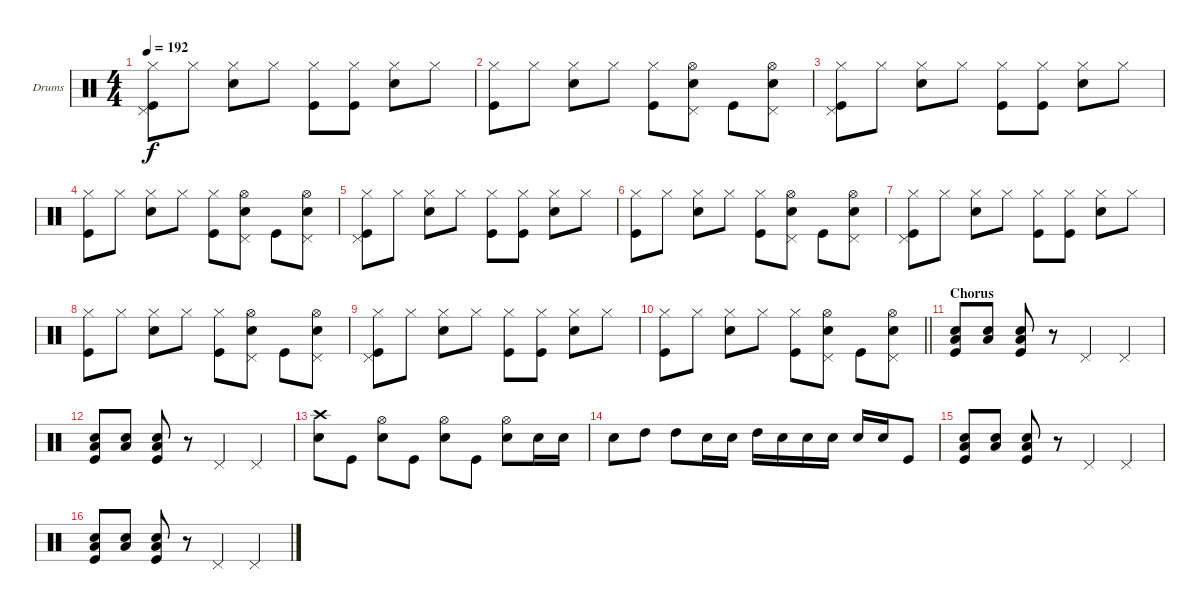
\defaultSystemsLayout 4
\bracketExtendMode groupsimilarinstruments
\firstSystemTrackNameOrientation horizontal
\otherSystemsTrackNameOrientation horizontal
\track ("Drums" "Drums") {instrument percussion}
\staff {score}
\articulation defaults
\ts (4 4)
\tempo 192
\clef neutral
\ks c
("Kick (hit)" "Hi-Hat (closed)" "Pedal Hi-Hat (hit)").8{dy f} "Hi-Hat (closed)".8 ("Hi-Hat (closed)" "Snare (hit) 2").8 "Hi-Hat (closed)".8 ("Kick (hit)" "Hi-Hat (closed)").8 ("Hi-Hat (closed)" "Kick (hit)").8 ("Hi-Hat (closed)" "Snare (hit) 2").8 "Hi-Hat (closed)".8 |
("Kick (hit)" "Hi-Hat (closed)").8 "Hi-Hat (closed)".8 ("Hi-Hat (closed)" "Snare (hit) 2").8 "Hi-Hat (closed)".8 ("Kick (hit)" "Hi-Hat (closed)").8 ("Hi-Hat (open)" "Snare (hit) 2" "Pedal Hi-Hat (hit)").8 "Kick (hit)".8 ("Hi-Hat (open)" "Snare (hit) 2" "Pedal Hi-Hat (hit)").8 |
("Kick (hit)" "Hi-Hat (closed)" "Pedal Hi-Hat (hit)").8 "Hi-Hat (closed)".8 ("Hi-Hat (closed)" "Snare (hit) 2").8 "Hi-Hat (closed)".8 ("Kick (hit)" "Hi-Hat (closed)").8 ("Hi-Hat (closed)" "Kick (hit)").8 ("Hi-Hat (closed)" "Snare (hit) 2").8 "Hi-Hat (closed)".8 |
("Kick (hit)" "Hi-Hat (closed)").8 "Hi-Hat (closed)".8 ("Hi-Hat (closed)" "Snare (hit) 2").8 "Hi-Hat (closed)".8 ("Kick (hit)" "Hi-Hat (closed)").8 ("Hi-Hat (open)" "Snare (hit) 2" "Pedal Hi-Hat (hit)").8 "Kick (hit)".8 ("Hi-Hat (open)" "Snare (hit) 2" "Pedal Hi-Hat (hit)").8 |
("Kick (hit)" "Hi-Hat (closed)" "Pedal Hi-Hat (hit)").8 "Hi-Hat (closed)".8 ("Hi-Hat (closed)" "Snare (hit) 2").8 "Hi-Hat (closed)".8 ("Kick (hit)" "Hi-Hat (closed)").8 ("Hi-Hat (closed)" "Kick (hit)").8 ("Hi-Hat (closed)" "Snare (hit) 2").8 "Hi-Hat (closed)".8 |
("Kick (hit)" "Hi-Hat (closed)").8 "Hi-Hat (closed)".8 ("Hi-Hat (closed)" "Snare (hit) 2").8 "Hi-Hat (closed)".8 ("Kick (hit)" "Hi-Hat (closed)").8 ("Hi-Hat (open)" "Snare (hit) 2" "Pedal Hi-Hat (hit)").8 "Kick (hit)".8 ("Hi-Hat (open)" "Snare (hit) 2" "Pedal Hi-Hat (hit)").8 |
("Kick (hit)" "Hi-Hat (closed)" "Pedal Hi-Hat (hit)").8 "Hi-Hat (closed)".8 ("Hi-Hat (closed)" "Snare (hit) 2").8 "Hi-Hat (closed)".8 ("Kick (hit)" "Hi-Hat (closed)").8 ("Hi-Hat (closed)" "Kick (hit)").8 ("Hi-Hat (closed)" "Snare (hit) 2").8 "Hi-Hat (closed)".8 |
("Kick (hit)" "Hi-Hat (closed)").8 "Hi-Hat (closed)".8 ("Hi-Hat (closed)" "Snare (hit) 2").8 "Hi-Hat (closed)".8 ("Kick (hit)" "Hi-Hat (closed)").8 ("Hi-Hat (open)" "Snare (hit) 2" "Pedal Hi-Hat (hit)").8 "Kick (hit)".8 ("Hi-Hat (open)" "Snare (hit) 2" "Pedal Hi-Hat (hit)").8 |
("Kick (hit)" "Hi-Hat (closed)" "Pedal Hi-Hat (hit)").8 "Hi-Hat (closed)".8 ("Hi-Hat (closed)" "Snare (hit) 2").8 "Hi-Hat (closed)".8 ("Kick (hit)" "Hi-Hat (closed)").8 ("Hi-Hat (closed)" "Kick (hit)").8 ("Hi-Hat (closed)" "Snare (hit) 2").8 "Hi-Hat (closed)".8 |
\barLineRight lightlight
("Kick (hit)" "Hi-Hat (closed)").8 "Hi-Hat (closed)".8 ("Hi-Hat (closed)" "Snare (hit) 2").8 "Hi-Hat (closed)".8 ("Kick (hit)" "Hi-Hat (closed)").8 ("Hi-Hat (open)" "Snare (hit) 2" "Pedal Hi-Hat (hit)").8 "Kick (hit)".8 ("Hi-Hat (open)" "Snare (hit) 2" "Pedal Hi-Hat (hit)").8 |
\section ("" "Chorus")
("Kick (hit)" "Low Tom (hit)" "Snare (hit) 2").8 ("Snare (hit) 2" "Low Tom (hit)").8 ("Kick (hit)" "Low Tom (hit)" "Snare (hit) 2").8 r.8 "Pedal Hi-Hat (hit)".4 "Pedal Hi-Hat (hit)".4 |
("Kick (hit)" "Low Tom (hit)" "Snare (hit) 2").8 ("Snare (hit) 2" "Low Tom (hit)").8 ("Kick (hit)" "Low Tom (hit)" "Snare (hit) 2").8 r.8 "Pedal Hi-Hat (hit)".4 "Pedal Hi-Hat (hit)".4 |
("Snare (hit) 2" "Crash high (hit)").8 "Kick (hit)".8 ("Snare (hit) 2" "Hi-Hat (open)").8 "Kick (hit)".8 ("Snare (hit) 2" "Hi-Hat (open)").8 "Kick (hit)".8 ("Snare (hit) 2" "Hi-Hat (open)").8 "Snare (hit) 2".16 "Snare (hit) 2".16 |
"Snare (hit) 2".8 "High Tom (hit)".8 "High Tom (hit)".8 "Snare (hit) 2".16 "Snare (hit) 2".16 "High Tom (hit)".16 "Snare (hit) 2".16 "Snare (hit) 2".16 "Snare (hit) 2".16 "Snare (hit) 2".16 "Snare (hit) 2".16 "Kick (hit)".8 |
("Kick (hit)" "Low Tom (hit)" "Snare (hit) 2").8 ("Snare (hit) 2" "Low Tom (hit)").8 ("Kick (hit)" "Low Tom (hit)" "Snare (hit) 2").8 r.8 "Pedal Hi-Hat (hit)".4 "Pedal Hi-Hat (hit)".4 |
("Kick (hit)" "Low Tom (hit)" "Snare (hit) 2").8 ("Snare (hit) 2" "Low Tom (hit)").8 ("Kick (hit)" "Low Tom (hit)" "Snare (hit) 2").8 r.8 "Pedal Hi-Hat (hit)".4 "Pedal Hi-Hat (hit)".4
